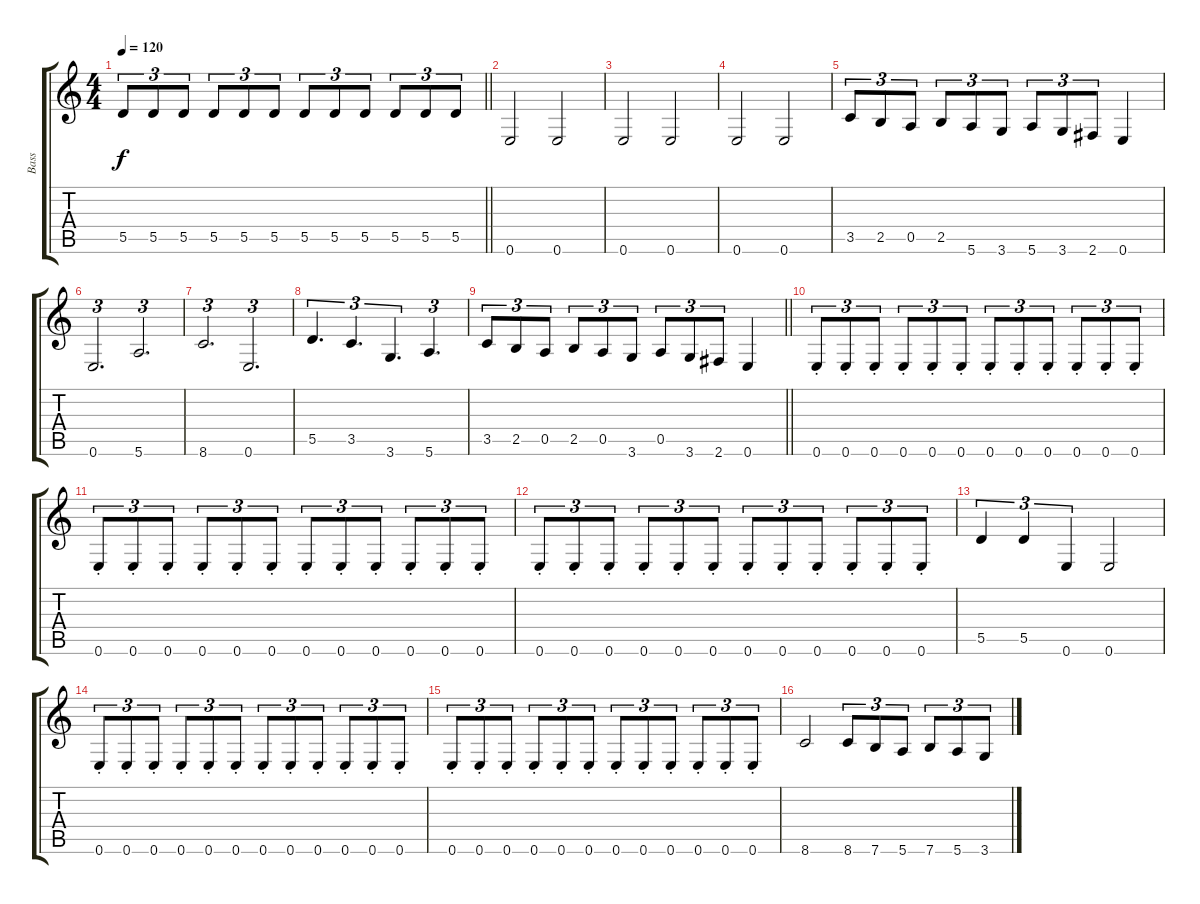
\track ("Bass" "Bass") {instrument electricbassfinger}
\staff {score tabs}
\tuning (E4 B3 G3 D3 A2 E2) {hide}
\ts (4 4)
\tempo 120
\clef g2
\barLineRight lightlight
\ks c
5.5.8{tu (3 2) dy f} 5.5.8{tu (3 2)} 5.5.8{tu (3 2)} 5.5.8{tu (3 2)} 5.5.8{tu (3 2)} 5.5.8{tu (3 2)} 5.5.8{tu (3 2)} 5.5.8{tu (3 2)} 5.5.8{tu (3 2)} 5.5.8{tu (3 2)} 5.5.8{tu (3 2)} 5.5.8{tu (3 2)} |
\section ("" "")
0.6.2 0.6.2 |
0.6.2 0.6.2 |
0.6.2 0.6.2 |
3.5.8{tu (3 2)} 2.5.8{tu (3 2)} 0.5.8{tu (3 2)} 2.5.8{tu (3 2)} 5.6.8{tu (3 2)} 3.6.8{tu (3 2)} 5.6.8{tu (3 2)} 3.6.8{tu (3 2)} 2.6.8{tu (3 2)} 0.6.4 |
0.6.2{d tu (3 2)} 5.6.2{d tu (3 2)} |
8.6.2{d tu (3 2)} 0.6.2{d tu (3 2)} |
5.5.4{d tu (3 2)} 3.5.4{d tu (3 2)} 3.6.4{d tu (3 2)} 5.6.4{d tu (3 2)} |
\barLineRight lightlight
3.5.8{tu (3 2)} 2.5.8{tu (3 2)} 0.5.8{tu (3 2)} 2.5.8{tu (3 2)} 0.5.8{tu (3 2)} 3.6.8{tu (3 2)} 0.5.8{tu (3 2)} 3.6.8{tu (3 2)} 2.6.8{tu (3 2)} 0.6.4 |
\section ("" "")
0.6{st}.8{tu (3 2)} 0.6{st}.8{tu (3 2)} 0.6{st}.8{tu (3 2)} 0.6{st}.8{tu (3 2)} 0.6{st}.8{tu (3 2)} 0.6{st}.8{tu (3 2)} 0.6{st}.8{tu (3 2)} 0.6{st}.8{tu (3 2)} 0.6{st}.8{tu (3 2)} 0.6{st}.8{tu (3 2)} 0.6{st}.8{tu (3 2)} 0.6{st}.8{tu (3 2)} |
0.6{st}.8{tu (3 2)} 0.6{st}.8{tu (3 2)} 0.6{st}.8{tu (3 2)} 0.6{st}.8{tu (3 2)} 0.6{st}.8{tu (3 2)} 0.6{st}.8{tu (3 2)} 0.6{st}.8{tu (3 2)} 0.6{st}.8{tu (3 2)} 0.6{st}.8{tu (3 2)} 0.6{st}.8{tu (3 2)} 0.6{st}.8{tu (3 2)} 0.6{st}.8{tu (3 2)} |
0.6{st}.8{tu (3 2)} 0.6{st}.8{tu (3 2)} 0.6{st}.8{tu (3 2)} 0.6{st}.8{tu (3 2)} 0.6{st}.8{tu (3 2)} 0.6{st}.8{tu (3 2)} 0.6{st}.8{tu (3 2)} 0.6{st}.8{tu (3 2)} 0.6{st}.8{tu (3 2)} 0.6{st}.8{tu (3 2)} 0.6{st}.8{tu (3 2)} 0.6{st}.8{tu (3 2)} |
5.5.4{tu (3 2)} 5.5.4{tu (3 2)} 0.6.4{tu (3 2)} 0.6.2 |
0.6{st}.8{tu (3 2)} 0.6{st}.8{tu (3 2)} 0.6{st}.8{tu (3 2)} 0.6{st}.8{tu (3 2)} 0.6{st}.8{tu (3 2)} 0.6{st}.8{tu (3 2)} 0.6{st}.8{tu (3 2)} 0.6{st}.8{tu (3 2)} 0.6{st}.8{tu (3 2)} 0.6{st}.8{tu (3 2)} 0.6{st}.8{tu (3 2)} 0.6{st}.8{tu (3 2)} |
0.6{st}.8{tu (3 2)} 0.6{st}.8{tu (3 2)} 0.6{st}.8{tu (3 2)} 0.6{st}.8{tu (3 2)} 0.6{st}.8{tu (3 2)} 0.6{st}.8{tu (3 2)} 0.6{st}.8{tu (3 2)} 0.6{st}.8{tu (3 2)} 0.6{st}.8{tu (3 2)} 0.6{st}.8{tu (3 2)} 0.6{st}.8{tu (3 2)} 0.6{st}.8{tu (3 2)} |
8.6.2 8.6.8{tu (3 2)} 7.6.8{tu (3 2)} 5.6.8{tu (3 2)} 7.6.8{tu (3 2)} 5.6.8{tu (3 2)} 3.6.8{tu (3 2)}
